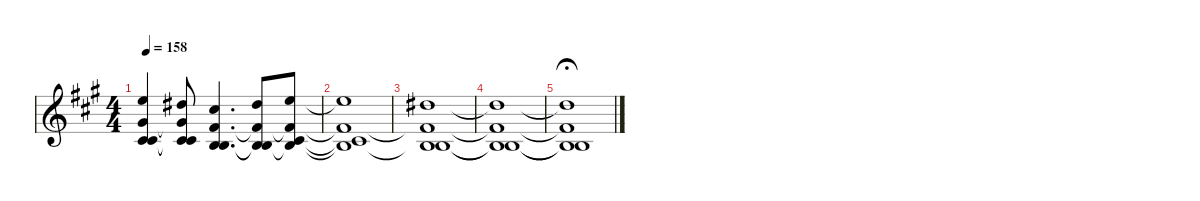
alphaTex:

\defaultSystemsLayout 4
\hideDynamics
\bracketExtendMode nobrackets
\singleTrackTrackNamePolicy hidden
\multiTrackTrackNamePolicy hidden
\firstSystemTrackNameMode fullname
\firstSystemTrackNameOrientation horizontal
\otherSystemsTrackNameOrientation horizontal
\track ("Keyboards" "vln.") {instrument synthstrings1}
\staff {score}
\tuning (E4 B3 G3 D3 A2 E2)
\ts (4 4)
\tempo 158
\clef g2
\ks f#minor
(17.2{acc forcenatural} 6.3{acc #} 18.4{t acc #} 16.5{t acc #}).4{dy f beam Up} (16.2{acc #} 6.3{t acc #} 18.4{t acc #} 16.5{t acc #}).8{beam Up} (14.2{acc #} 4.3{acc forcenatural} 16.4{acc #} 14.5{acc forcenatural}).4{d beam Up} (16.2{acc #} 4.3{t acc forcenatural} 16.4{t acc #} 14.5{t acc forcenatural}).8{beam Up} (17.2{acc forcenatural} 6.3{acc #} 16.4{t acc #} 14.5{t acc forcenatural}).8{beam Up} |
(17.2{t acc forcenatural} 6.3{t acc #} 16.4{t acc #} 14.5{t acc forcenatural}).1{beam Up} |
(16.2{acc #} 4.3{acc forcenatural} 16.4{t acc #} 14.5{t acc forcenatural}).1{beam Up} |
(16.2{t acc #} 4.3{t acc forcenatural} 16.4{t acc #} 14.5{t acc forcenatural}).1{beam Up} |
(16.2{t acc #} 4.3{t acc forcenatural} 16.4{t acc #} 14.5{t acc forcenatural}).1{fermata (medium 0.5) beam Up}
